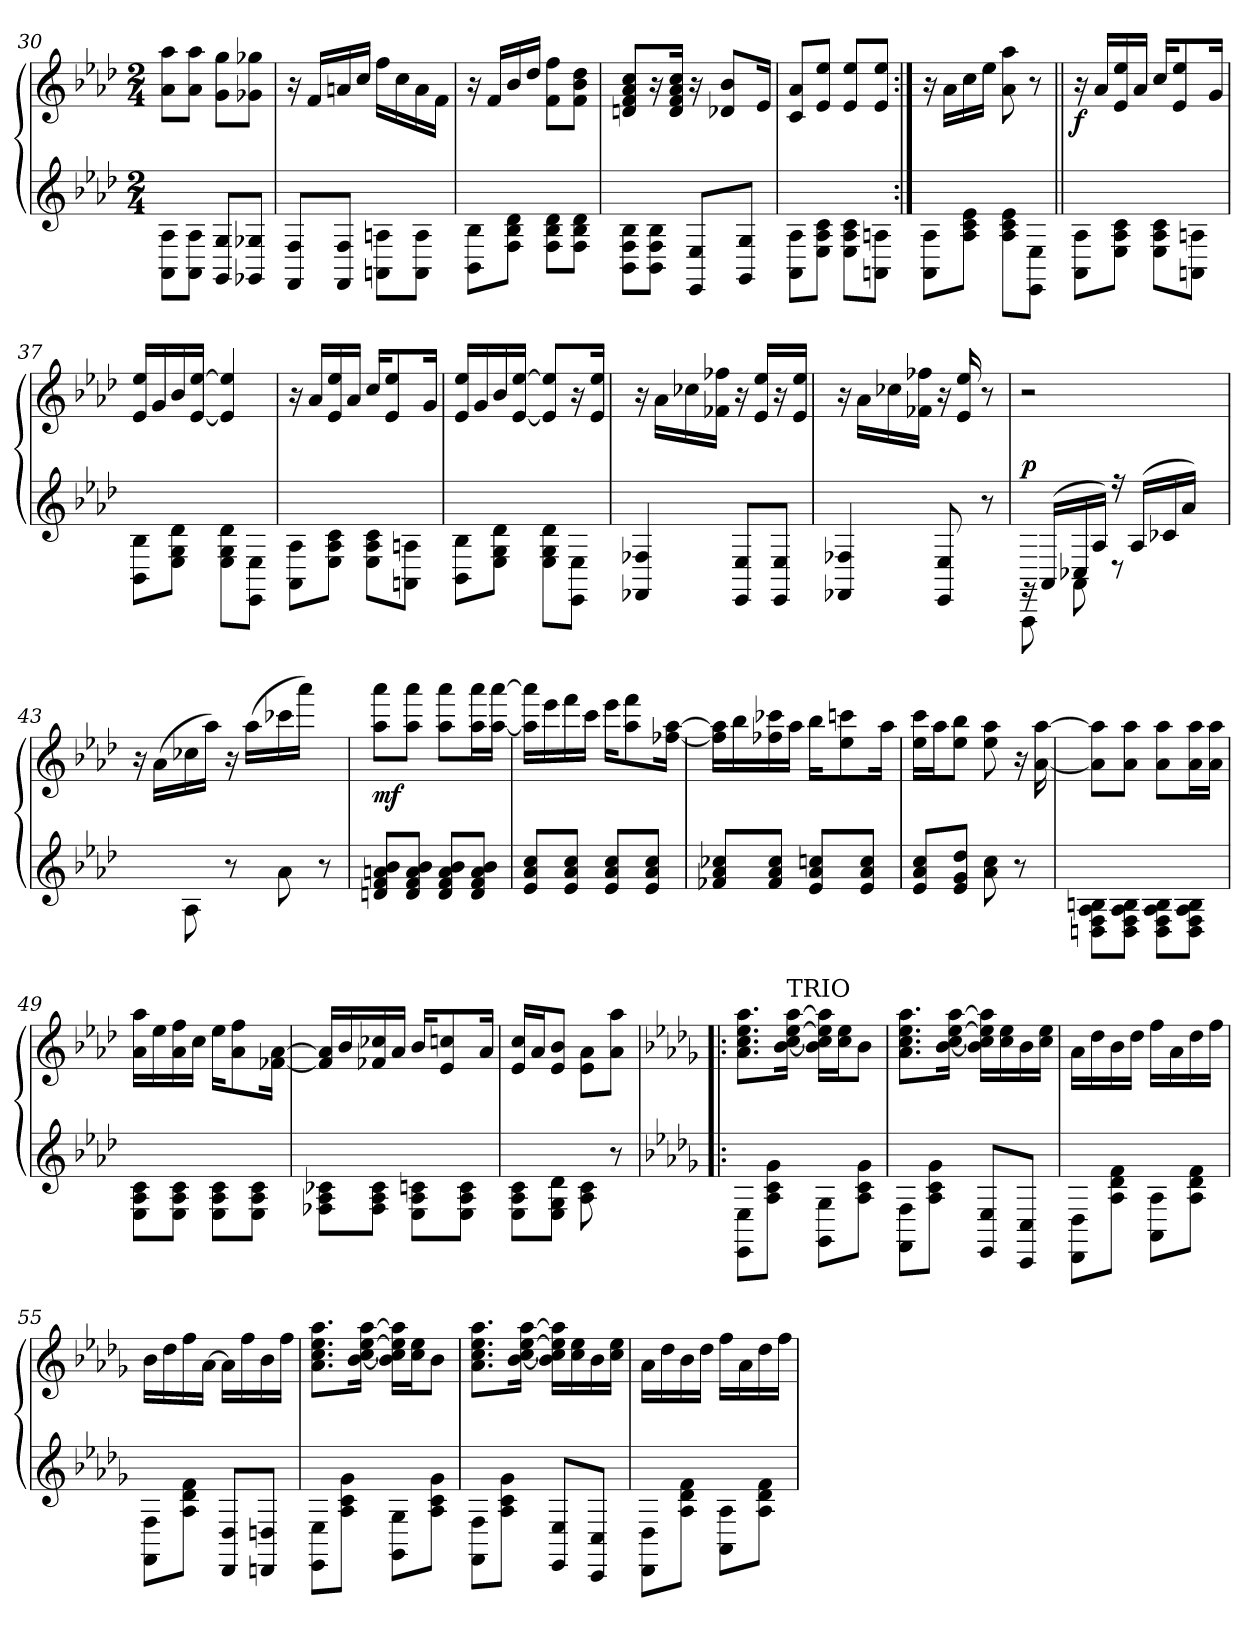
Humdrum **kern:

**kern	**kern	**dynam
*part1	*part1	*part1
*staff2	*staff1	*staff1/2
!!LO:LB:g=z
*clefG2	*clefG2	*
*k[b-e-a-d-]	*k[b-e-a-d-]	*
*A-:	*A-:	*
*M2/4	*M2/4	*
=30	=30	=30
8AA-\ 8A-\L	8a-\ 8aa-\L	.
8AA-\ 8A-\J	8a-\ 8aa-\J	.
8GG/ 8G/L	8g\ 8gg\L	.
8GG-X/ 8G-X/J	8g-X\ 8gg-X\J	.
=31	=31	=31
8FF/ 8F/L	16r	.
.	16f/LL	.
8FF/ 8F/J	16an/	.
.	16cc/JJ	.
8AAn\ 8An\L	16ff\LL	.
.	16cc\	.
8AA\ 8A\J	16a\	.
.	16f\JJ	.
=32	=32	=32
8BB-\ 8B-\L	16r	.
.	16f/LL	.
8F\ 8B-\ 8d-\J	16b-/	.
.	16dd-/JJ	.
8F\ 8B-\ 8d-\L	8f\ 8ff\L	.
8F\ 8B-\ 8d-\J	8f\ 8b-\ 8dd-\J	.
=33	=33	=33
8BB-\ 8F\ 8B-\L	8dn/ 8f/ 8a-/ 8cc/L	.
8BB-\ 8F\ 8B-\J	16r	.
.	16d/ 16f/ 16a-/ 16cc/Jk	.
8EE-/ 8E-/L	16r	.
.	8d-X/ 8b-/L	.
8GG/ 8G/J	.	.
.	16e-/Jk	.
=34	=34	=34
8AA-\ 8A-\L	8c/ 8a-/L	.
8E-\ 8A-\ 8c\J	8e-/ 8ee-/J	.
8E-\ 8A-\ 8c\L	8e-/ 8ee-/L	.
8AAn\ 8An\J	8e-/ 8ee-/J	.
=35:|!	=35:|!	=35:|!
8AA-\ 8A-\L	16r	.
.	16a-\LL	.
8A-\ 8c\ 8e-\J	16cc\	.
.	16ee-\JJ	.
8A-\ 8c\ 8e-\L	8a-\ 8aa-\	.
8EE-\ 8E-\J	8r	.
=36||	=36||	=36||
!	!	!LO:DY:b
8AA-\ 8A-\L	16r	f
.	16a-/LL	.
8E-\ 8A-\ 8c\J	16e-/ 16ee-/	.
.	16a-/JJ	.
8E-\ 8A-\ 8c\L	16cc/KL	.
.	8e-/ 8ee-/	.
8AAn\ 8An\J	.	.
.	16g/Jk	.
=37	=37	=37
8BB-\ 8B-\L	16e-/ 16ee-/LL	.
.	16g/	.
8E-\ 8G\ 8d-\J	16b-/	.
.	[16e-/ [16ee-/JJ	.
8E-\ 8G\ 8d-\L	4e-]/ 4ee-]/	.
8EE-\ 8E-\J	.	.
!!LO:LB:g=z
=38	=38	=38
8AA-\ 8A-\L	16r	.
.	16a-/LL	.
8E-\ 8A-\ 8c\J	16e-/ 16ee-/	.
.	16a-/JJ	.
8E-\ 8A-\ 8c\L	16cc/KL	.
.	8e-/ 8ee-/	.
8AAn\ 8An\J	.	.
.	16g/Jk	.
=39	=39	=39
8BB-\ 8B-\L	16e-/ 16ee-/LL	.
.	16g/	.
8E-\ 8G\ 8d-\J	16b-/	.
.	[16e-/ [16ee-/JJ	.
8E-\ 8G\ 8d-\L	8e-]/ 8ee-]/L	.
8EE-\ 8E-\J	16r	.
.	16e-/ 16ee-/Jk	.
=40	=40	=40
4FF-X/ 4F-X/	16r	.
.	16a-\LL	.
.	16cc-X\	.
.	16f-X\ 16ff-X\JJ	.
8EE-/ 8E-/L	16r	.
.	16e-/ 16ee-/LL	.
8EE-/ 8E-/J	16r	.
.	16e-/ 16ee-/JJ	.
=41	=41	=41
4FF-X/ 4F-X/	16r	.
.	16a-\LL	.
.	16cc-X\	.
.	16f-X\ 16ff-X\JJ	.
8EE-/ 8E-/	16r	.
.	16e-/ 16ee-/	.
8r	8r	.
!!LO:PB:g=z
=42	=42	=42
*^	*	*
!	!	!	!LO:DY:a=2
16rGG	8AAA-\	2r	p
(<16AA-/LL	.	.	.
16C-X/	8AA-\	.	.
16A-/JJ)	.	.	.
16r	8r	.	.
(<16A-/LL	.	.	.
16c-X/	8ryy	.	.
16a-/JJ)	.	.	.
8ryy	8ryy	8ryy	.
*v	*v	*	*
=43	=43	=43
8ryy	16r	.
.	(>16a-\LL	.
8A-\	16cc-X\	.
.	16aa-\JJ)	.
8r	16r	.
.	(>16aa-\LL	.
8a-\	16ccc-X\	.
.	16aaa-\JJ)	.
8r	8ryy	.
=44	=44	=44
!	!	!LO:DY:b
8dn/ 8f/ 8an/ 8b-/L	8aa-\ 8aaa-\L	mf
8d/ 8f/ 8a/ 8b-/J	8aa-\ 8aaa-\J	.
8d/ 8f/ 8a/ 8b-/L	8aa-\ 8aaa-\L	.
8d/ 8f/ 8a/ 8b-/J	16aa-\ 16aaa-\L	.
.	[16aa-\ [16aaa-\JJ	.
=45	=45	=45
8e-/ 8a-/ 8cc/L	16aa-]\ 16aaa-]\LL	.
.	16eee-\	.
8e-/ 8a-/ 8cc/J	16fff\	.
.	16ccc\JJ	.
8e-/ 8a-/ 8cc/L	16eee-\KL	.
.	8aa-\ 8fff\	.
8e-/ 8a-/ 8cc/J	.	.
.	[16ff-X\ [16aa-\Jk	.
!!LO:LB:g=z
=46	=46	=46
8f-X/ 8a-/ 8cc-X/L	16ff-]\ 16aa-]\LL	.
.	16bb-\	.
8f-/ 8a-/ 8cc-/J	16ff-X\ 16ccc-X\	.
.	16aa-\JJ	.
8e-/ 8a-/ 8ccn/L	16bb-\KL	.
.	8ee-\ 8cccn\	.
8e-/ 8a-/ 8cc/J	.	.
.	16aa-\Jk	.
=47	=47	=47
8e-/ 8a-/ 8cc/L	16ee-\ 16ccc\LL	.
.	16aa-\J	.
8e-/ 8g/ 8dd-/J	8ee-\ 8bb-\J	.
8a-\ 8cc\	8ee-\ 8aa-\	.
8r	16r	.
.	[16a-\ [16aa-\	.
=48	=48	=48
8Dn\ 8F\ 8A-\ 8Bn\L	8a-]\ 8aa-]\L	.
8D\ 8F\ 8A-\ 8B\J	8a-\ 8aa-\J	.
8D\ 8F\ 8A-\ 8B\L	8a-\ 8aa-\L	.
8D\ 8F\ 8A-\ 8B\J	16a-\ 16aa-\L	.
.	16a-\ 16aa-\JJ	.
=49	=49	=49
8E-\ 8A-\ 8c\L	16a-\ 16aa-\LL	.
.	16ee-\	.
8E-\ 8A-\ 8c\J	16a-\ 16ff\	.
.	16cc\JJ	.
8E-\ 8A-\ 8c\L	16ee-\KL	.
.	8a-\ 8ff\	.
8E-\ 8A-\ 8c\J	.	.
.	[16f-X\ [16a-\Jk	.
!!LO:LB:g=z
=50	=50	=50
8F-X\ 8A-\ 8c-X\L	16f-]/ 16a-]/LL	.
.	16b-/	.
8F-\ 8A-\ 8c-\J	16f-X/ 16cc-X/	.
.	16a-/JJ	.
8E-\ 8A-\ 8cn\L	16b-/KL	.
.	8e-/ 8ccn/	.
8E-\ 8A-\ 8c\J	.	.
.	16a-/Jk	.
=51	=51	=51
8E-\ 8A-\ 8c\L	16e-/ 16cc/LL	.
.	16a-/J	.
8E-\ 8G\ 8d-\J	8e-/ 8b-/J	.
8A-\ 8c\	8e-\ 8a-\L	.
8r	8a-\ 8aa-\J	.
=52!|:	=52!|:	=52!|:
*k[b-e-a-d-g-]	*k[b-e-a-d-g-]	*
8EE-\ 8E-\L	8.a-\ 8.cc\ 8.ee-\ 8.aa-\L	.
8A-\ 8c\ 8g-\J	.	.
!	!LO:TX:a:t=TRIO	!
.	[16b-\ [16cc\ [16ee-\ [16aa-\Jk	.
8GG-\ 8G-\L	16b-]\ 16cc]\ 16ee-]\ 16aa-]\LL	.
.	16cc\ 16ee-\J	.
8A-\ 8c\ 8g-\J	8b-\J	.
=53	=53	=53
8FF\ 8F\L	8.a-\ 8.cc\ 8.ee-\ 8.aa-\L	.
8A-\ 8c\ 8g-\J	.	.
.	[16b-\ [16cc\ [16ee-\ [16aa-\Jk	.
8EE-/ 8E-/L	16b-]\ 16cc]\ 16ee-]\ 16aa-]\LL	.
.	16cc\ 16ee-\	.
8CC/ 8C/J	16b-\	.
.	16cc\ 16ee-\JJ	.
!!LO:LB:g=z
=54	=54	=54
8DD-\ 8D-\L	16a-\LL	.
.	16dd-\	.
8A-\ 8d-\ 8f\J	16b-\	.
.	16dd-\JJ	.
8AA-\ 8A-\L	16ff\LL	.
.	16a-\	.
8A-\ 8d-\ 8f\J	16dd-\	.
.	16ff\JJ	.
=55	=55	=55
8FF\ 8F\L	16b-\LL	.
.	16dd-\	.
8A-\ 8d-\ 8f\J	16ff\	.
.	[16a-\JJ	.
8DD-/ 8D-/L	16a-\LL]	.
.	16ff\	.
8DDn/ 8Dn/J	16b-\	.
.	16ff\JJ	.
=56	=56	=56
8EE-\ 8E-\L	8.a-\ 8.cc\ 8.ee-\ 8.aa-\L	.
8A-\ 8c\ 8g-\J	.	.
.	[16b-\ [16cc\ [16ee-\ [16aa-\Jk	.
8GG-\ 8G-\L	16b-]\ 16cc]\ 16ee-]\ 16aa-]\LL	.
.	16cc\ 16ee-\J	.
8A-\ 8c\ 8g-\J	8b-\J	.
=57	=57	=57
8FF\ 8F\L	8.a-\ 8.cc\ 8.ee-\ 8.aa-\L	.
8A-\ 8c\ 8g-\J	.	.
.	[16b-\ [16cc\ [16ee-\ [16aa-\Jk	.
8EE-/ 8E-/L	16b-]\ 16cc]\ 16ee-]\ 16aa-]\LL	.
.	16cc\ 16ee-\	.
8CC/ 8C/J	16b-\	.
.	16cc\ 16ee-\JJ	.
!!LO:LB:g=z
=58	=58	=58
8DD-\ 8D-\L	16a-\LL	.
.	16dd-\	.
8A-\ 8d-\ 8f\J	16b-\	.
.	16dd-\JJ	.
8AA-\ 8A-\L	16ff\LL	.
.	16a-\	.
8A-\ 8d-\ 8f\J	16dd-\	.
.	16ff\JJ	.
=	=	=
*-	*-	*-
